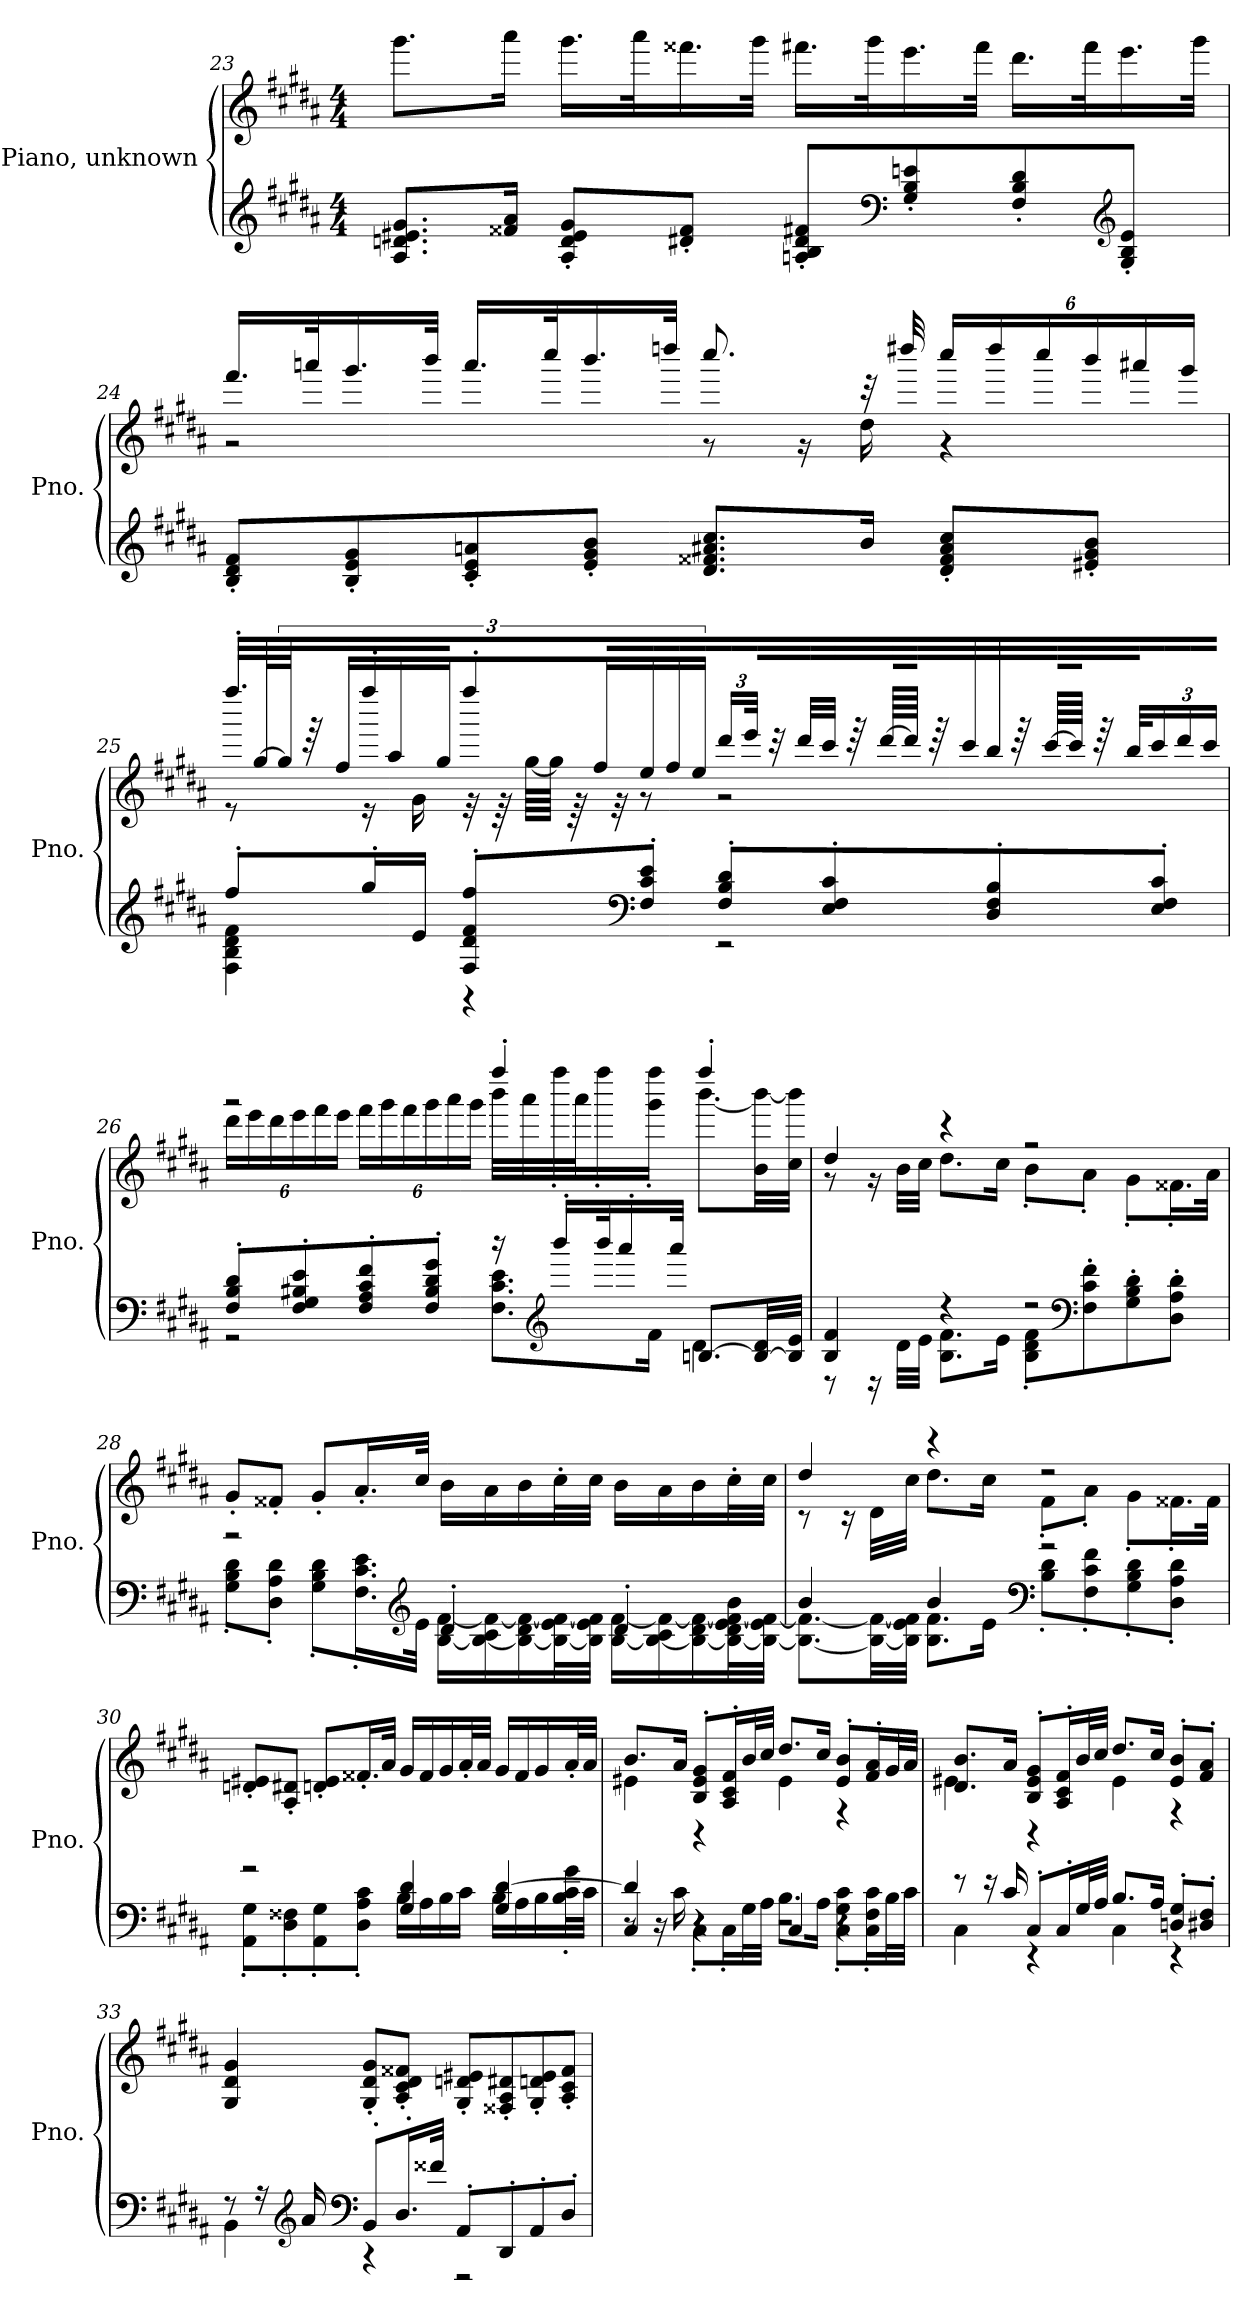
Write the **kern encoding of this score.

**kern	**kern
*part1	*part1
*staff2	*staff1
*I"Piano, unknown	*
*I'Pno.	*
!!LO:LB:g=z
*clefG2	*clefG2
*k[f#c#g#d#a#]	*k[f#c#g#d#a#]
*M4/4	*M4/4
=23	=23
8.A#/ 8.dn/ 8.e#X/ 8.g#/L	8.ggg#\L
16f##X/ 16a#/Jk	16aaa#\Jk
8A#/' 8d/' 8e#/' 8g#/'L	16.ggg#\LL
.	32aaa#\K
8d#X/' 8f##/'J	16.fff##X\
.	32ggg#\JJk
8An/' 8B/' 8d#/' 8f#X/'L	16.fff#X\LL
.	32ggg#\K
*clefF4	*
8G#/' 8B/' 8en/'	16.eee\
.	32fff#\JJk
8F#/' 8B/' 8d#/'	16.ddd#\LL
.	32fff#\K
*clefG2	*
8G#/' 8B/' 8e/'J	16.eee\
.	32ggg#\JJk
!!LO:LB:g=z
=24	=24
*	*^
8B/' 8d#/' 8f#/'L	16.fff#/LL	2r
.	32aaan/K	.
8B/' 8e/' 8g#/'	16.ggg#/	.
.	32bbb/JJk	.
8c#/' 8e/' 8an/'	16.aaa/LL	.
.	32cccc#/K	.
8e/' 8g#/' 8b/'J	16.bbb/	.
.	32ddddn/JJk	.
8.d#/ 8.f##X/ 8.a#X/ 8.cc#/L	8.cccc#/	8r
.	.	16r
16b/Jk	32r	16dd#\
.	32dddd#X/	.
*	*Xbrackettup	*
8d#/' 8f##/' 8a#/' 8cc#/'L	24cccc#/LL	4r
.	24dddd#/	.
.	24cccc#/	.
8e#X/' 8g#/' 8b/'J	24bbb/	.
.	24aaa#X/	.
.	24ggg#/JJ	.
!!LO:LB:g=z	!!
=25	=25	=25
*^	*	*
8ff#'/L	4F#\ 4B\ 4d#\ 4f#\	32.ffff#'/LLL	8r
.	.	[64gg#/L	.
*	*	*brackettup	*
.	.	96gg#/JJJJ]	.
.	.	96r	.
.	.	24ff#/LL	.
*	*	*Xbrackettup	*
16gg#'/L	.	24ffff#'/	16r
.	.	24aa#/	.
16e/JJ	.	.	16g#\
.	.	24gg#/J	.
8F#/' 8d#/' 8f#/' 8ff#/'L	4r	12ffff#'/	32r
.	.	.	64r
.	.	.	[64gg#\LLLL
.	.	.	64gg#\JJJJ]
.	.	.	64r
.	.	24ff#/L	.
.	.	.	32r
*clefF4	*	*	*
8F#/' 8c#/' 8e/'J	.	24ee/	8r
.	.	24ff#/	.
.	.	24ee/JJ	.
8F#/' 8B/' 8d#/'L	2r	24ddd#/LL	2r
.	.	48eee/JJk	.
.	.	32r	.
.	.	32ddd#/LLL	.
8E/' 8F#/' 8c#/'	.	32ccc#/JJJ	.
.	.	64r	.
.	.	[64ddd#/LLLL	.
.	.	64ddd#/JJJJ]	.
.	.	64r	.
.	.	32ccc#/	.
8D#/' 8F#/' 8B/'	.	32bb/	.
.	.	64r	.
.	.	[64ccc#/LLLL	.
.	.	64ccc#/JJJJ]	.
.	.	64r	.
.	.	32bb/KLL	.
8E/' 8F#/' 8c#/'J	.	24ccc#/	.
.	.	24ddd#/	.
.	.	24ccc#/JJ	.
!!LO:PB:g=z	!!
=26	=26	=26	=26
8F#/' 8B/' 8d#/'L	2r	2r	24ddd#\LL
.	.	.	24eee\
.	.	.	24ddd#\
8F#/' 8G#/' 8B#X/' 8e/'	.	.	24eee\
.	.	.	24fff#\
.	.	.	24eee\JJ
8F#/' 8A#/' 8c#/' 8f#/'	.	.	24fff#\LL
.	.	.	24ggg#\
.	.	.	24fff#\
8F#/' 8B#/' 8d#/' 8g#/'J	.	.	24ggg#\
.	.	.	24aaa#\
.	.	.	24ggg#\JJ
16r	8.F#\ 8.c#\ 8.e\L	4ffff#'/	32bbb\LLL
.	.	.	32aaa#\
*clefG2	*	*	*
16bbb'/LL	.	.	32ffff#'\
.	.	.	32aaa#\J
32bbb/K	.	.	16ffff#'\
16aaa#'/	.	.	.
.	16f#\Jk	.	16ggg#\' 16ffff#\'JJ
32aaa#/JJk	.	.	.
[8.Bn/L	4d#\	4ffff#'/	[8.bbb\L
32B/_ 32d#/LL	.	.	32b\ 32bbb\_LL
32B/] 32e/JJJ	.	.	32cc#\ 32bbb\]JJJ
!!LO:LB:g=z	!!
=27	=27	=27	=27
4B/ 4f#/	8r	4dd#/	8r
.	16r	.	16r
.	32d#\LLL	.	32b\LLL
.	32e\JJJ	.	32cc#\JJJ
4r	8.B\ 8.f#\L	4r	8.dd#\L
.	16e\Jk	.	16cc#\Jk
2r	8B\' 8d#\' 8f#\'L	2r	8b'\L
*clefF4	*	*	*
.	8F#\' 8c#\' 8f#\'	.	8a#'\J
.	8G#\' 8B\' 8d#\'	.	8g#'\L
.	8D#\' 8A#\' 8d#\'J	.	16.f##X'\L
.	.	.	32a#\JJk
*	*	*v	*v
=28	=28	=28
2r	8G#\' 8B\' 8d#\'L	8g#'/L
.	8D#\' 8A#\' 8d#\'J	8f##X'/J
.	8G#\' 8B\' 8d#\'L	8g#'/L
.	16.F#\' 16.c#\' 16.e\'L	16.a#'/L
*clefG2	*	*
.	32e\JJk	32cc#/JJk
4d#'/	[16B\ [16f#\LL	16b\LL
.	16B\_ 16c#\ 16f#\_	16a#\
.	16B\_ 16d#\ 16f#\_	16b\
.	32B\_ 32e\ 32f#\_L	32cc#'\L
.	32B\] 32e\ 32f#\]JJJ	32cc#\JJJ
4d#'/	[16B\ [16f#\LL	16b\LL
.	16B\_ 16c#\ 16f#\_	16a#\
.	16B\_ 16d#\ 16f#\_	16b\
.	32B\_ 32d#\ 32e\ 32f#\_ 32b\L	32cc#'\L
.	32B\_ 32e\ 32f#\_JJJ	32cc#\JJJ
!!LO:LB:g=z
=29	=29	=29
*	*	*^
4b/	8.B\_ 8.f#\_L	4dd#/	8r
.	.	.	16r
.	32B\_ 32f#\_LL	.	32d#\LLL
.	32B\] 32e\ 32f#\]JJJ	.	32cc#\JJJ
4b/	8.B\ 8.f#\L	4r	8.dd#\L
.	16e\Jk	.	16cc#\Jk
*clefF4	*	*	*
2r	8B\' 8d#\'L	2r	8f#'\L
.	8F#\' 8c#\' 8f#\'	.	8a#'\J
.	8G#\' 8B\' 8d#\'	.	8g#'\L
.	8D#\' 8A#\' 8d#\'J	.	16.f##X'\L
.	.	.	32f##\JJk
*	*	*v	*v
=30	=30	=30
2r	8AA#\' 8G#\'L	8dn/' 8e#X/'L
.	8D#\' 8F##X\'	8A#/' 8d#X/'J
.	8AA#\' 8G#\'	8dn/' 8e#/'L
.	8D#\' 8A#\' 8c#\'J	16.f##X'/L
.	.	32a#/JJk
4G#/ 4d#/	16B\LL	16g#/LL
.	16A#\	16f##/
.	16B\	16g#/
.	16c#\JJ	32a#'/L
.	.	32a#/JJJ
4G#/ [4d#/	16B\LL	16g#/LL
.	16A#\	16f##/
.	16B\	16g#/
.	32B\' 32c#\' 32g#\'L	32a#'/L
.	32c#\JJJ	32a#/JJJ
!!LO:LB:g=z
=31	=31	=31
*	*^	*^
4d#/]	8r	4C#/	8.b/L	4e#X\
.	16r	.	.	.
.	16c#\	.	16a#/Jk	.
4r	8C#'\L	4r	8B/' 8e#/' 8g#/'L	4r
.	16C#'\L	.	16A#/' 16c#/' 16f#/'L	.
.	32G#\L	.	32b/L	.
.	32A#\JJJ	.	32cc#/JJJ	.
2r	8.B\L	4C#/	8.dd#/L	4e#\
.	16A#\Jk	.	16cc#/Jk	.
.	8C#\' 8G#\' 8c#\'L	4r	8e#/' 8b/'L	4r
.	16C#\' 16F#\' 16c#\'L	.	16f#/' 16a#/'L	.
.	32B\L	.	32g#/L	.
.	32c#\JJJ	.	32a#/JJJ	.
*	*v	*v	*	*
=32	=32	=32	=32
8r	4C#\	8.d#/ 8.b/L	4e#X\
16r	.	.	.
16c#/	.	16a#/Jk	.
8C#'/L	4r	8B/' 8e#/' 8g#/'L	4r
16C#'/L	.	16A#/' 16c#/' 16f#/'L	.
32G#/L	.	32b/L	.
32A#/JJJ	.	32cc#/JJJ	.
8.B/L	4C#\	8.dd#/L	4e#\
16A#/Jk	.	16cc#/Jk	.
8Dn/' 8G#/'L	4r	8e#/' 8b/'L	4r
8D#X/' 8F#/'J	.	8f#/' 8a#/'J	.
*	*	*v	*v
!!LO:LB:g=z
=33	=33	=33
8r	4BB\	4G#/ 4d#/ 4g#/
16r	.	.
*clefG2	*	*
16a#/	.	.
*clefF4	*	*
8BB'/L	4r	8G#/' 8d#/' 8g#/'L
16.D#'/L	.	8A#/' 8c#/' 8d#/' 8f##X/'J
32f##X/JJk	.	.
8AA#'/L	2r	8G#/' 8dn/' 8e#X/'L
8DD#'/	.	8F##X/' 8A#/' 8d#X/'
8AA#'/	.	8G#/' 8dn/' 8e#/'
8D#'/J	.	8A#/' 8c#/' 8f##/'J
*v	*v	*
=	=
*-	*-
